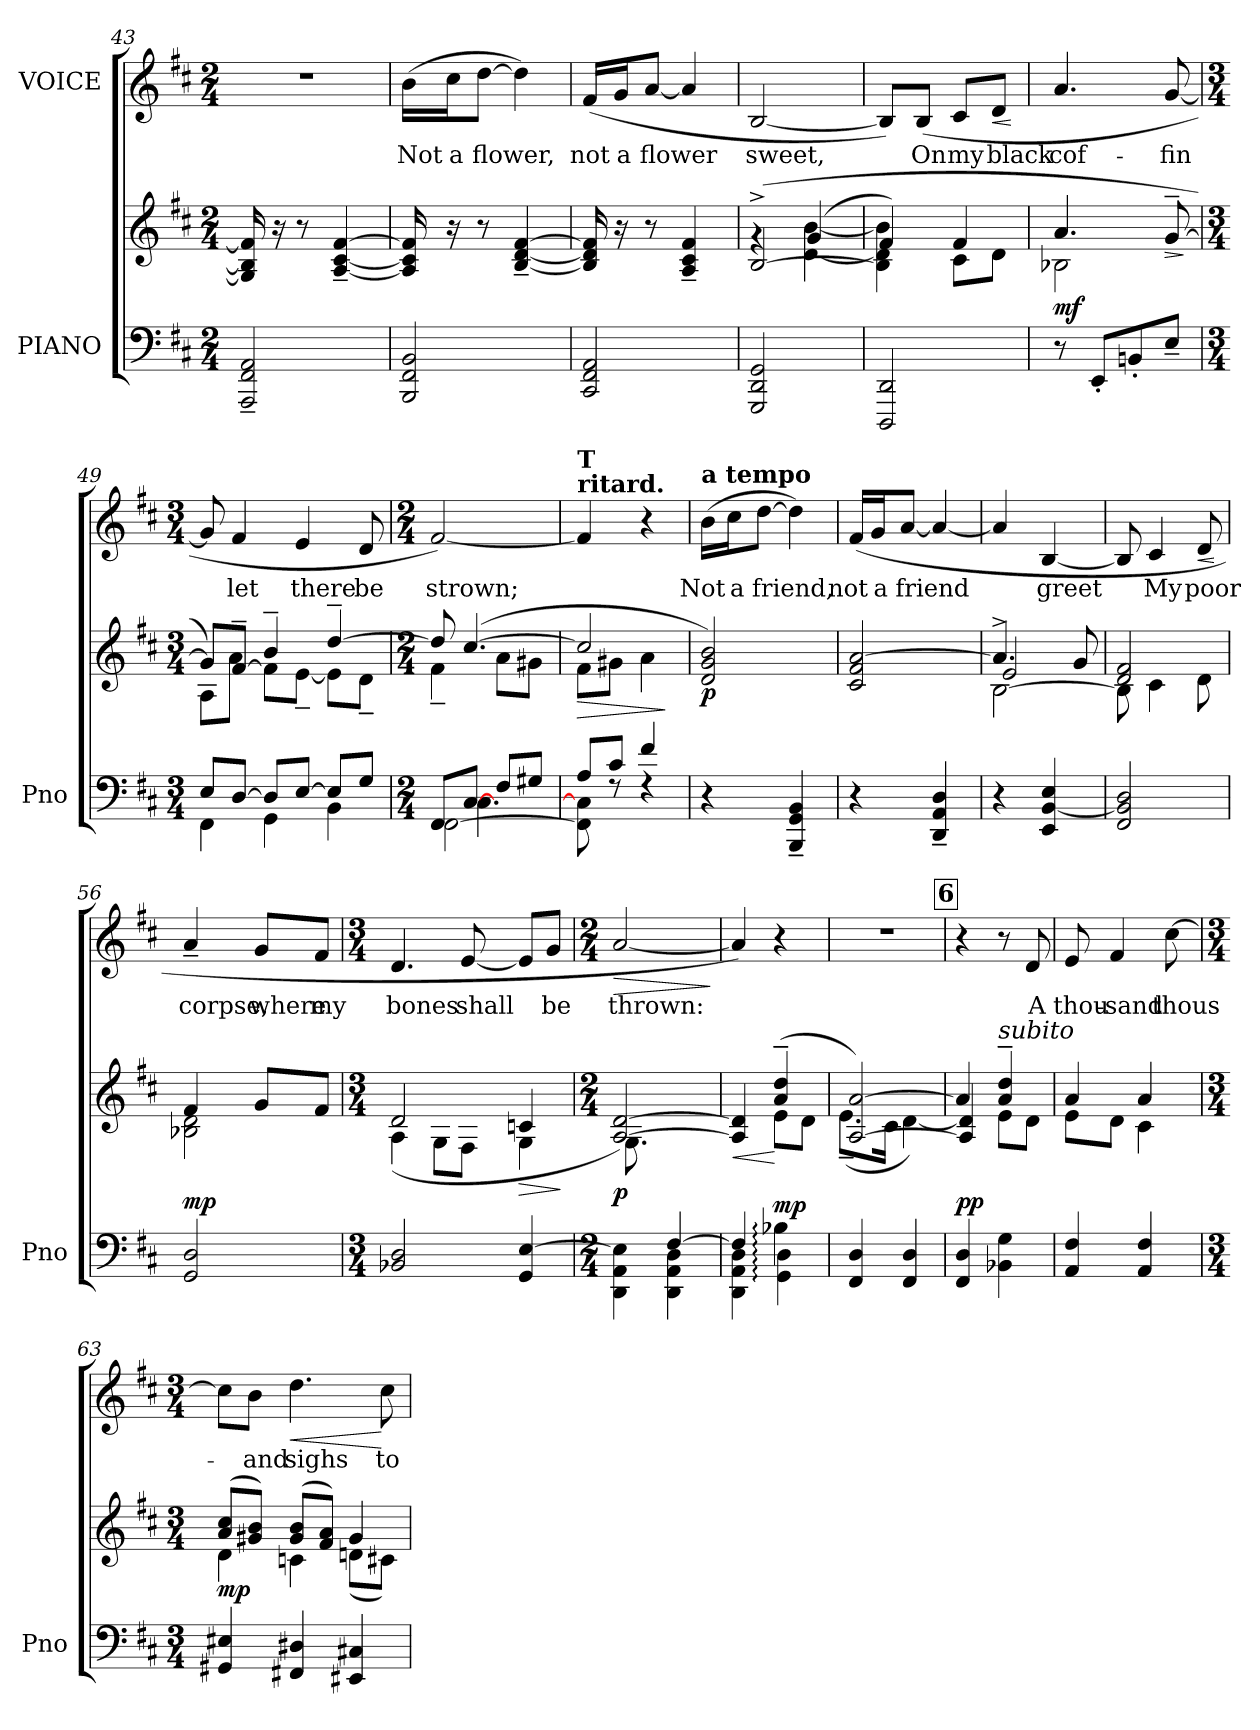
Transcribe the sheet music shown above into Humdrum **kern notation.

**kern	**kern	**dynam	**kern	**text	**dynam
*part2	*part2	*part2	*part1	*part1	*part1
*staff3	*staff2	*staff2/3	*staff1	*staff1	*staff1
*I"PIANO	*	*	*I"VOICE	*	*
*I'Pno	*	*	*	*	*
*clefF4	*clefG2	*	*clefG2	*	*
*k[f#c#]	*k[f#c#]	*	*k[f#c#]	*	*
*M2/4	*M2/4	*	*M2/4	*	*
=43	=43	=43	=43	=43	=43
2AAA/~ 2FF#/~ 2AA/~	16G/] 16B/] 16f#/]	.	2r	.	.
.	16r	.	.	.	.
.	8r	.	.	.	.
.	[4A/~ [4c#/~ [4f#/~	.	.	.	.
=44	=44	=44	=44	=44	=44
!	!	!	!	!LO:LY:b	!
2BBB/ 2FF#/ 2BB/	16A/] 16c#/] 16f#/]	.	(16b\LL	Not	.
!	!	!	!	!LO:LY:b	!
.	16r	.	16cc#\J	a	.
!	!	!	!	!LO:LY:b	!
.	8r	.	[8dd\J	flower,	.
.	[4B/~ [4d/~ [4f#/~	.	4dd\])	.	.
=45	=45	=45	=45	=45	=45
!	!	!	!	!LO:LY:b	!
2CC#/ 2FF#/ 2AA/	16B/] 16d/] 16f#/]	.	(16f#/LL	not	.
!	!	!	!	!LO:LY:b	!
.	16r	.	16g/J	a	.
!	!	!	!	!LO:LY:b	!
.	8r	.	[8a/J	flower	.
.	4A/~ 4c#/~ 4f#/~	.	4a/]	.	.
!!LO:LB:g=z
=46	=46	=46	=46	=46	=46
*	*^	*	*	*	*
*	*	*^	*	*	*	*
!	!	!	!	!	!	!LO:LY:b	!
2GGG/ 2DD/ 2GG/	4rg	4ryy	([2B^/	.	[2B/	sweet,	.
.	(4g/	[4d\ [4b\	.	.	.	.	.
*	*	*v	*v	*	*	*	*
=47	=47	=47	=47	=47	=47	=47
2DDD/ 2DD/	4f#/)	4B\] 4d\] 4b\]	.	8B/L])	.	.
!	!	!	!	!	!LO:LY:b	!
.	.	.	.	(8B/J	On	.
!	!	!	!	!	!LO:LY:b	!
.	4f#/	8c#\L	.	8c#/L	my	.
!	!	!	!	!	!LO:LY:b	!LO:HP:b
.	.	8d\J	.	8d/J	black	<
*	*v	*v	*	*	*	*
.	.	.	.	.	[
=48	=48	=48	=48	=48	=48
*	*^	*	*	*	*
!	!	!	!LO:DY:a=2	!	!LO:LY:b	!
8r	4.a/	2B-X\	mf	4.a/	cof-	.
8EE'/L	.	.	.	.	.	.
8BBni'/	.	.	.	.	.	.
!	!	!	!LO:HP:b	!	!LO:LY:b	!
8E~/J	[8g~/	.	>	[8g/	-fin	.
*	*v	*v	*	*	*	*
.	.	]	.	.	.
=49	=49	=49	=49	=49	=49
*M3/4	*M3/4	*	*M3/4	*	*
*^	*^	*	*	*	*
8E/L	4FF#\	8g/L])	8A\L	.	8g/]	.	.
!	!	!	!	!	!	!LO:LY:b	!
[8D/J	.	[8f#~/J	8a\J	.	4f#/	let	.
8D/L]	4GG\	4b~/	8f#\L]	.	.	.	.
!	!	!	!	!	!	!LO:LY:b	!
[8E/J	.	.	[8e~\J	.	4e/	there	.
8E/L]	4BB\	[4dd~/	8e\L]	.	.	.	.
!	!	!	!	!	!	!LO:LY:b	!
8G/J	.	.	8d~\J	.	8d/	be	.
*v	*v	*	*	*	*	*	*
=50	=50	=50	=50	=50	=50	=50
*M2/4	*M2/4	*	*	*M2/4	*	*
*^	*	*	*	*	*	*
*	*^	*	*	*	*	*	*
!	!	!	!	!	!	!	!LO:LY:b	!
8FF#/L	8ryy	[2FF#\	8dd/]	4f#~\	.	[2f#/)	strown;	.
[8C#/J	4.C#\	.	([4.cc#/	.	.	.	.	.
8F#/L	.	.	.	8a\L	.	.	.	.
8G#X/J	.	.	.	8g#X\J	.	.	.	.
*	*v	*v	*	*	*	*	*	*
!!LO:LB:g=z
=51	=51	=51	=51	=51	=51	=51	=51
!	!	!	!	!	!LO:TX:a:B:t=ritard.	!	!
!	!	!	!	!	!LO:TX:a:B:t=T	!	!
!	!	!	!	!LO:HP:b	!	!	!
8A/L	8FF#\] 8C#\]	2cc#/]	8f#\L	>	4f#/]	.	.
8c#/J	8rF	.	8g#X\J	.	.	.	.
4f#/	4rF	.	4a\	.	4r	.	.
*v	*v	*	*	*	*	*	*
*	*v	*v	*	*	*	*
.	.	]	.	.	.
=52	=52	=52	=52	=52	=52
!	!	!	!LO:TX:a:B:t=a tempo	!	!
!	!	!LO:DY:b	!	!LO:LY:b	!
4r	2d/ 2g/ 2b/)	p	(16b\LL	Not	.
!	!	!	!	!LO:LY:b	!
.	.	.	16cc#\J	a	.
!	!	!	!	!LO:LY:b	!
.	.	.	[8dd\J	friend,	.
4BBB/~ 4GG/~ 4BB/~	.	.	4dd\])	.	.
=53	=53	=53	=53	=53	=53
!	!	!	!	!LO:LY:b	!
4r	2c#/ 2f#/ [2a/	.	(16f#/LL	not	.
!	!	!	!	!LO:LY:b	!
.	.	.	16g/J	a	.
!	!	!	!	!LO:LY:b	!
.	.	.	[8a/J	friend	.
4DD/~ 4AA/~ 4D/~	.	.	4a/_	.	.
=54	=54	=54	=54	=54	=54
*	*^	*	*	*	*
*	*	*^	*	*	*	*
4r	4.a/]	2e/	(>[2B^\	.	4a/]	.	.
!	!	!	!	!	!	!LO:LY:b	!
4EE/ [4BB/ 4E/	.	.	.	.	[4B/	greet	.
.	8g/	.	.	.	.	.	.
*	*	*v	*v	*	*	*	*
=55	=55	=55	=55	=55	=55	=55
2FF#/ 2BB/] 2D/	2d/ 2f#/	8B\]	.	8B/]	.	.
!	!	!	!	!	!LO:LY:b	!
.	.	4c#\	.	4c#/	My	.
!	!	!	!	!	!LO:LY:b	!LO:HP:b
.	.	8d\	.	8d/	poor	<
*	*v	*v	*	*	*	*
.	.	.	.	.	[
!!LO:LB:g=z
=56	=56	=56	=56	=56	=56
*	*^	*	*	*	*
!	!	!	!LO:DY:a=2	!	!LO:LY:b	!
2GG/ 2D/	4f#/	2B-X\ 2d\	mp	4a~/	corpse,	.
!	!	!	!	!	!LO:LY:b	!
.	8g/L	.	.	8g/L	where	.
!	!	!	!	!	!LO:LY:b	!
.	8f#/J	.	.	8f#/J	my	.
=57	=57	=57	=57	=57	=57	=57
*M3/4	*M3/4	*	*	*M3/4	*	*
!	!	!	!	!	!LO:LY:b	!
2BB-X/ 2D/	2d/	(>4A\	.	4.d/	bones	.
.	.	8G\L	.	.	.	.
!	!	!	!	!	!LO:LY:b	!
.	.	8F#\J	.	[8e/	shall	.
!	!	!	!LO:HP:b	!	!	!
4GG/ [4E/)	4cn/	4G\	>	8e/L]	.	.
!	!	!	!	!	!LO:LY:b	!
.	.	.	.	8g/J	be	.
*	*v	*v	*	*	*	*
.	.	]	.	.	.
=58	=58	=58	=58	=58	=58
*M2/4	*M2/4	*	*M2/4	*	*
*^	*^	*	*	*	*
*	*^	*	*	*	*	*	*
!	!	!	!	!	!LO:DY:a=2	!	!LO:LY:b	!LO:HP:b
8.ryy	4DD\ 4AA\ 4E\]	4ryy	[2A/ [2d/)	(8.G\L	p	[2a/	thrown:	>
16F#/Jk)	.	.	.	4ryy	.	.	.	.
4ryy	4DD\ 4AA\ 4D\	[4F#/	.	.	.	.	.	.
.	.	.	.	16ryy	.	.	.	.
*v	*v	*v	*	*	*	*	*	*
*	*v	*v	*	*	*	*
.	.	.	.	.	]
=59	=59	=59	=59	=59	=59
*^	*	*	*	*	*
!	!	!	!LO:HP:b	!	!	!
*	*	*^	*	*	*	*
4F#/]	4DD\ 4AA\ 4D\	4A/] 4d/]	4ryy	<	4a/])	.	.
!	!	!	!	!LO:DY:n=1:a=2	!	!	!
4B-X:\	4GG\: 4D\:	(4a/~ 4dd/~	8e\L	[ mp	4r	.	.
.	.	.	8d\J	.	.	.	.
*v	*v	*	*	*	*	*	*
=60	=60	=60	=60	=60	=60	=60
4FF#/ 4D/	[2A/ [2a/)	(8.e~\L	.	2r	.	.
.	.	16c#\Jk	.	.	.	.
4FF#/ 4D/	.	[4d\)	.	.	.	.
!!LO:PB:g=z
!!LO:REH:place=s1:a:B:fs=14:t=6
=61	=61	=61	=61	=61	=61	=61
!	!	!	!LO:DY:a=2	!	!	!
4FF#/ 4D/	4a/]	4A/] 4d/]	pp	4r	.	.
!	!LO:TX:a:i:t=subito	!	!	!	!	!
4BB-X\ 4G\	4a/~ 4dd/~	8e\L	.	8r	.	.
!	!	!	!	!	!LO:LY:b	!
.	.	8d\J	.	8d/	A	.
=62	=62	=62	=62	=62	=62	=62
!	!	!	!	!	!LO:LY:b	!
4AA/ 4F#/	4a/	8e\L	.	8e/	thou-	.
!	!	!	!	!	!LO:LY:b	!
.	.	8d\J	.	4f#/	-sand	.
4AA/ 4F#/	4a/	4c#\	.	.	.	.
!	!	!	!	!	!LO:LY:b	!
.	.	.	.	[8cc#\	thous-	.
=63	=63	=63	=63	=63	=63	=63
*M3/4	*M3/4	*	*	*M3/4	*	*
!	!	!	!LO:DY:a=2	!	!	!
4GG#X/ 4E#X/	(8a/ 8cc#/L	4d\	mp	8cc#\L]	.	.
!	!	!	!	!	!LO:LY:b	!
.	8g#X/ 8b/J)	.	.	8b\J	-and	.
!	!	!	!	!	!LO:LY:b	!LO:HP:b
4FF#X/ 4D#X/	(8g#/ 8b/L	4cn\	.	4.dd\	sighs	<
.	8f#/ 8a/J)	.	.	.	.	.
4EE#X/ 4C#X/	4g#/	(8dn\L	.	.	.	.
!	!	!	!	!	!LO:LY:b	!
.	.	8c#X\J)	.	8cc#\	to	[
*	*v	*v	*	*	*	*
=	=	=	=	=	=
*-	*-	*-	*-	*-	*-
